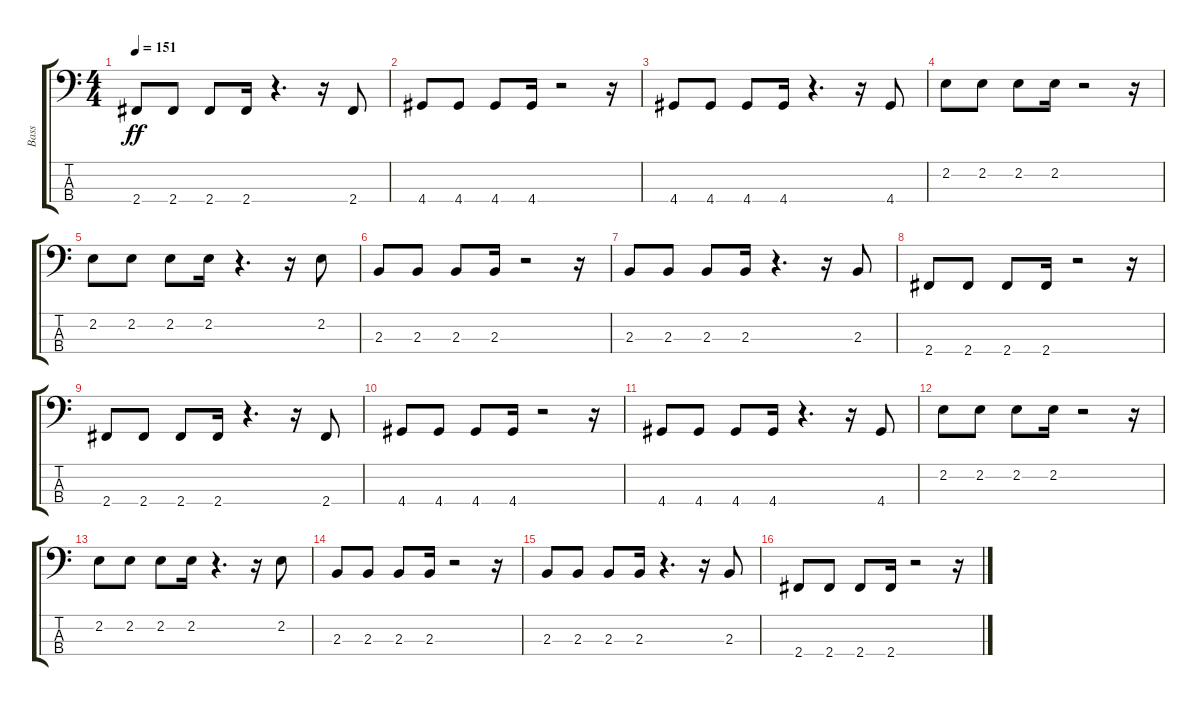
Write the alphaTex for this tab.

\track ("Bass" "Bass") {instrument electricbassfinger}
\staff {score tabs}
\tuning (G2 D2 A1 E1) {hide}
\ts (4 4)
\tempo 151
\clef f4
\ks c
2.4.8{dy ff} 2.4.8 2.4.8 2.4.16 r.4{d} r.16 2.4.8 |
4.4.8 4.4.8 4.4.8 4.4.16 r.2 r.16 |
4.4.8 4.4.8 4.4.8 4.4.16 r.4{d} r.16 4.4.8 |
2.2.8 2.2.8 2.2.8 2.2.16 r.2 r.16 |
2.2.8 2.2.8 2.2.8 2.2.16 r.4{d} r.16 2.2.8 |
2.3.8 2.3.8 2.3.8 2.3.16 r.2 r.16 |
2.3.8 2.3.8 2.3.8 2.3.16 r.4{d} r.16 2.3.8 |
2.4.8 2.4.8 2.4.8 2.4.16 r.2 r.16 |
2.4.8 2.4.8 2.4.8 2.4.16 r.4{d} r.16 2.4.8 |
4.4.8 4.4.8 4.4.8 4.4.16 r.2 r.16 |
4.4.8 4.4.8 4.4.8 4.4.16 r.4{d} r.16 4.4.8 |
2.2.8 2.2.8 2.2.8 2.2.16 r.2 r.16 |
2.2.8 2.2.8 2.2.8 2.2.16 r.4{d} r.16 2.2.8 |
2.3.8 2.3.8 2.3.8 2.3.16 r.2 r.16 |
2.3.8 2.3.8 2.3.8 2.3.16 r.4{d} r.16 2.3.8 |
2.4.8 2.4.8 2.4.8 2.4.16 r.2 r.16
